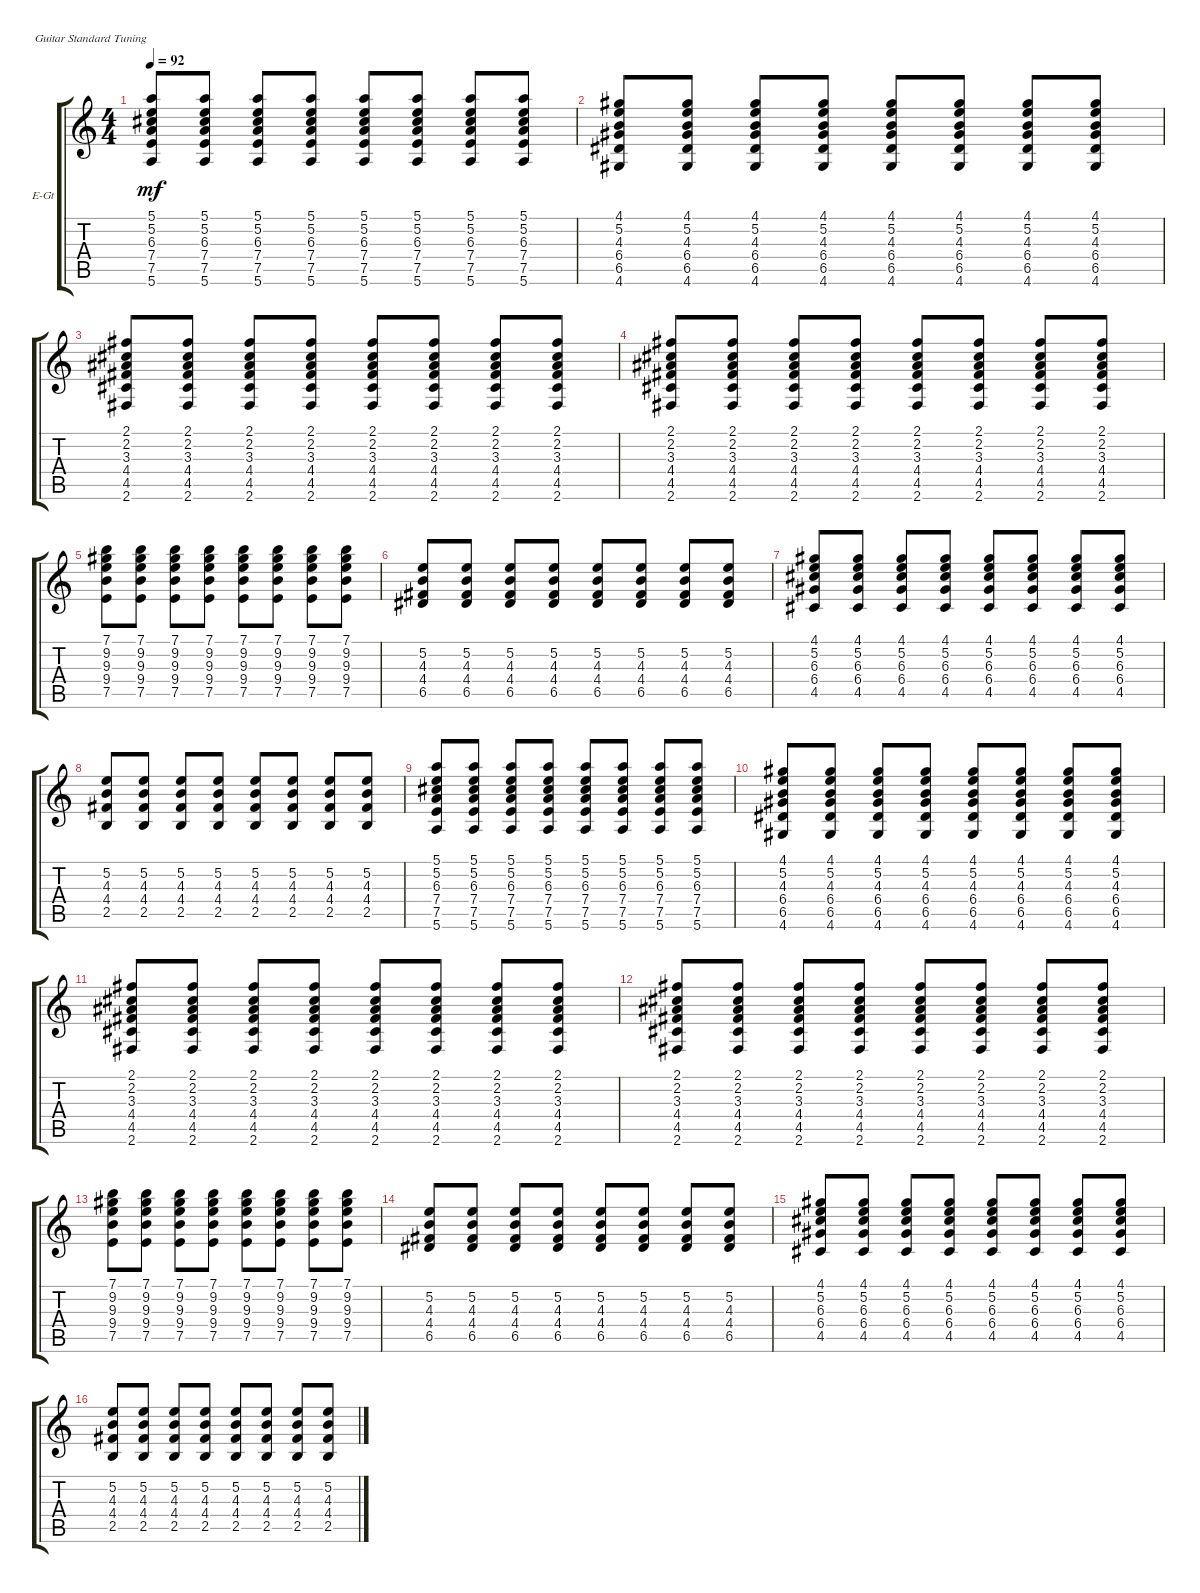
\defaultSystemsLayout 4
\bracketExtendMode groupsimilarinstruments
\firstSystemTrackNameOrientation horizontal
\otherSystemsTrackNameOrientation horizontal
\track ("Acoustic" "E-Gt") {instrument electricguitarclean}
\staff {score tabs}
\tuning (E4 B3 G3 D3 A2 E2)
\ts (4 4)
\tempo 92
\clef g2
\ks c
(5.6 7.5 7.4 6.3 5.2 5.1).8{dy mf} (5.6 7.5 7.4 6.3 5.2 5.1).8 (5.6 7.5 7.4 6.3 5.2 5.1).8 (5.6 7.5 7.4 6.3 5.2 5.1).8 (5.6 7.5 7.4 6.3 5.2 5.1).8 (5.6 7.5 7.4 6.3 5.2 5.1).8 (5.6 7.5 7.4 6.3 5.2 5.1).8 (5.6 7.5 7.4 6.3 5.2 5.1).8 |
(4.6 6.5 6.4 4.3 5.2 4.1).8 (4.6 6.5 6.4 4.3 5.2 4.1).8 (4.6 6.5 6.4 4.3 5.2 4.1).8 (4.6 6.5 6.4 4.3 5.2 4.1).8 (4.6 6.5 6.4 4.3 5.2 4.1).8 (4.6 6.5 6.4 4.3 5.2 4.1).8 (4.6 6.5 6.4 4.3 5.2 4.1).8 (4.6 6.5 6.4 4.3 5.2 4.1).8 |
(2.6 4.5 4.4 3.3 2.2 2.1).8 (2.6 4.5 4.4 3.3 2.2 2.1).8 (2.6 4.5 4.4 3.3 2.2 2.1).8 (2.6 4.5 4.4 3.3 2.2 2.1).8 (2.6 4.5 4.4 3.3 2.2 2.1).8 (2.6 4.5 4.4 3.3 2.2 2.1).8 (2.6 4.5 4.4 3.3 2.2 2.1).8 (2.6 4.5 4.4 3.3 2.2 2.1).8 |
(2.6 4.5 4.4 3.3 2.1 2.2).8 (2.6 4.5 4.4 3.3 2.1 2.2).8 (2.6 4.5 4.4 3.3 2.1 2.2).8 (2.6 4.5 4.4 3.3 2.1 2.2).8 (2.6 4.5 4.4 3.3 2.1 2.2).8 (2.6 4.5 4.4 3.3 2.1 2.2).8 (2.6 4.5 4.4 3.3 2.1 2.2).8 (2.6 4.5 4.4 3.3 2.1 2.2).8 |
(7.5 9.4 9.3 9.2 7.1).8 (7.5 9.4 9.3 9.2 7.1).8 (7.5 9.4 9.3 9.2 7.1).8 (7.5 9.4 9.3 9.2 7.1).8 (7.5 9.4 9.3 9.2 7.1).8 (7.5 9.4 9.3 9.2 7.1).8 (7.5 9.4 9.3 9.2 7.1).8 (7.5 9.4 9.3 9.2 7.1).8 |
(6.5 4.4 4.3 5.2).8 (6.5 4.4 4.3 5.2).8 (6.5 4.4 4.3 5.2).8 (6.5 4.4 4.3 5.2).8 (6.5 4.4 4.3 5.2).8 (6.5 4.4 4.3 5.2).8 (6.5 4.4 4.3 5.2).8 (6.5 4.4 4.3 5.2).8 |
(4.5 6.4 6.3 5.2 4.1).8 (4.5 6.4 6.3 5.2 4.1).8 (4.5 6.4 6.3 5.2 4.1).8 (4.5 6.4 6.3 5.2 4.1).8 (4.5 6.4 6.3 5.2 4.1).8 (4.5 6.4 6.3 5.2 4.1).8 (4.5 6.4 6.3 5.2 4.1).8 (4.5 6.4 6.3 5.2 4.1).8 |
(2.5 4.4 4.3 5.2).8 (2.5 4.4 4.3 5.2).8 (2.5 4.4 4.3 5.2).8 (2.5 4.4 4.3 5.2).8 (2.5 4.4 4.3 5.2).8 (2.5 4.4 4.3 5.2).8 (2.5 4.4 4.3 5.2).8 (2.5 4.4 4.3 5.2).8 |
(5.6 7.5 7.4 6.3 5.2 5.1).8 (5.6 7.5 7.4 6.3 5.2 5.1).8 (5.6 7.5 7.4 6.3 5.2 5.1).8 (5.6 7.5 7.4 6.3 5.2 5.1).8 (5.6 7.5 7.4 6.3 5.2 5.1).8 (5.6 7.5 7.4 6.3 5.2 5.1).8 (5.6 7.5 7.4 6.3 5.2 5.1).8 (5.6 7.5 7.4 6.3 5.2 5.1).8 |
(4.6 6.5 6.4 4.3 5.2 4.1).8 (4.6 6.5 6.4 4.3 5.2 4.1).8 (4.6 6.5 6.4 4.3 5.2 4.1).8 (4.6 6.5 6.4 4.3 5.2 4.1).8 (4.6 6.5 6.4 4.3 5.2 4.1).8 (4.6 6.5 6.4 4.3 5.2 4.1).8 (4.6 6.5 6.4 4.3 5.2 4.1).8 (4.6 6.5 6.4 4.3 5.2 4.1).8 |
(2.6 4.5 4.4 3.3 2.2 2.1).8 (2.6 4.5 4.4 3.3 2.2 2.1).8 (2.6 4.5 4.4 3.3 2.2 2.1).8 (2.6 4.5 4.4 3.3 2.2 2.1).8 (2.6 4.5 4.4 3.3 2.2 2.1).8 (2.6 4.5 4.4 3.3 2.2 2.1).8 (2.6 4.5 4.4 3.3 2.2 2.1).8 (2.6 4.5 4.4 3.3 2.2 2.1).8 |
(2.6 4.5 4.4 3.3 2.1 2.2).8 (2.6 4.5 4.4 3.3 2.1 2.2).8 (2.6 4.5 4.4 3.3 2.1 2.2).8 (2.6 4.5 4.4 3.3 2.1 2.2).8 (2.6 4.5 4.4 3.3 2.1 2.2).8 (2.6 4.5 4.4 3.3 2.1 2.2).8 (2.6 4.5 4.4 3.3 2.1 2.2).8 (2.6 4.5 4.4 3.3 2.1 2.2).8 |
(7.5 9.4 9.3 9.2 7.1).8 (7.5 9.4 9.3 9.2 7.1).8 (7.5 9.4 9.3 9.2 7.1).8 (7.5 9.4 9.3 9.2 7.1).8 (7.5 9.4 9.3 9.2 7.1).8 (7.5 9.4 9.3 9.2 7.1).8 (7.5 9.4 9.3 9.2 7.1).8 (7.5 9.4 9.3 9.2 7.1).8 |
(6.5 4.4 4.3 5.2).8 (6.5 4.4 4.3 5.2).8 (6.5 4.4 4.3 5.2).8 (6.5 4.4 4.3 5.2).8 (6.5 4.4 4.3 5.2).8 (6.5 4.4 4.3 5.2).8 (6.5 4.4 4.3 5.2).8 (6.5 4.4 4.3 5.2).8 |
(4.5 6.4 6.3 5.2 4.1).8 (4.5 6.4 6.3 5.2 4.1).8 (4.5 6.4 6.3 5.2 4.1).8 (4.5 6.4 6.3 5.2 4.1).8 (4.5 6.4 6.3 5.2 4.1).8 (4.5 6.4 6.3 5.2 4.1).8 (4.5 6.4 6.3 5.2 4.1).8 (4.5 6.4 6.3 5.2 4.1).8 |
(2.5 4.4 4.3 5.2).8 (2.5 4.4 4.3 5.2).8 (2.5 4.4 4.3 5.2).8 (2.5 4.4 4.3 5.2).8 (2.5 4.4 4.3 5.2).8 (2.5 4.4 4.3 5.2).8 (2.5 4.4 4.3 5.2).8 (2.5 4.4 4.3 5.2).8
